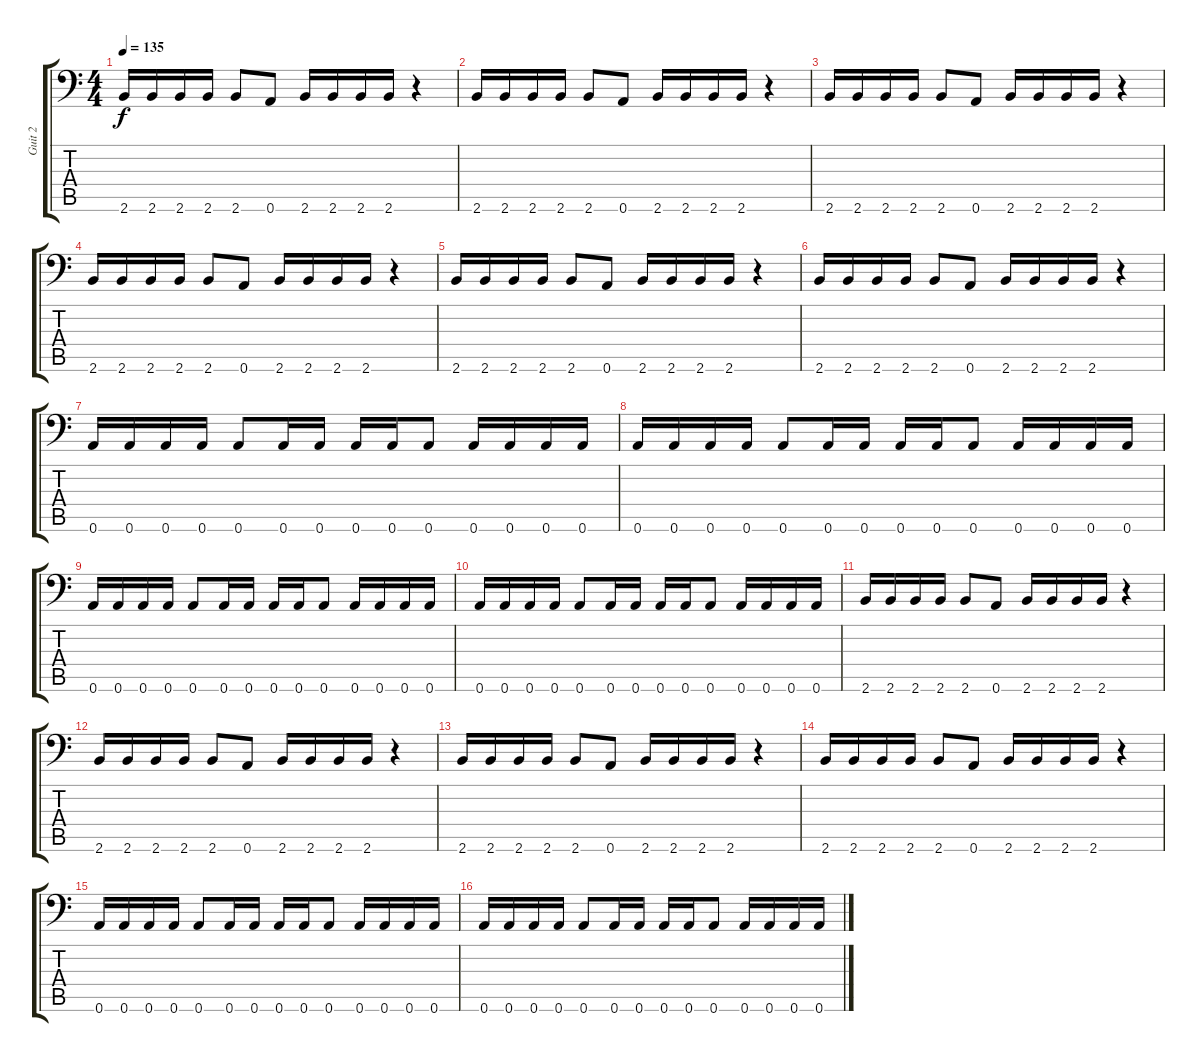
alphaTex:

\track ("Guit 2" "Guit 2") {instrument distortionguitar}
\staff {score tabs}
\tuning (A3 E3 C3 G2 D2 A1) {hide}
\ts (4 4)
\tempo 135
\clef f4
\ks c
2.6.16{dy f} 2.6.16 2.6.16 2.6.16 2.6.8 0.6.8 2.6.16 2.6.16 2.6.16 2.6.16 r.4 |
2.6.16 2.6.16 2.6.16 2.6.16 2.6.8 0.6.8 2.6.16 2.6.16 2.6.16 2.6.16 r.4 |
2.6.16 2.6.16 2.6.16 2.6.16 2.6.8 0.6.8 2.6.16 2.6.16 2.6.16 2.6.16 r.4 |
2.6.16 2.6.16 2.6.16 2.6.16 2.6.8 0.6.8 2.6.16 2.6.16 2.6.16 2.6.16 r.4 |
2.6.16 2.6.16 2.6.16 2.6.16 2.6.8 0.6.8 2.6.16 2.6.16 2.6.16 2.6.16 r.4 |
2.6.16 2.6.16 2.6.16 2.6.16 2.6.8 0.6.8 2.6.16 2.6.16 2.6.16 2.6.16 r.4 |
0.6.16 0.6.16 0.6.16 0.6.16 0.6.8 0.6.16 0.6.16 0.6.16 0.6.16 0.6.8 0.6.16 0.6.16 0.6.16 0.6.16 |
0.6.16 0.6.16 0.6.16 0.6.16 0.6.8 0.6.16 0.6.16 0.6.16 0.6.16 0.6.8 0.6.16 0.6.16 0.6.16 0.6.16 |
0.6.16 0.6.16 0.6.16 0.6.16 0.6.8 0.6.16 0.6.16 0.6.16 0.6.16 0.6.8 0.6.16 0.6.16 0.6.16 0.6.16 |
0.6.16 0.6.16 0.6.16 0.6.16 0.6.8 0.6.16 0.6.16 0.6.16 0.6.16 0.6.8 0.6.16 0.6.16 0.6.16 0.6.16 |
2.6.16 2.6.16 2.6.16 2.6.16 2.6.8 0.6.8 2.6.16 2.6.16 2.6.16 2.6.16 r.4 |
2.6.16 2.6.16 2.6.16 2.6.16 2.6.8 0.6.8 2.6.16 2.6.16 2.6.16 2.6.16 r.4 |
2.6.16 2.6.16 2.6.16 2.6.16 2.6.8 0.6.8 2.6.16 2.6.16 2.6.16 2.6.16 r.4 |
2.6.16 2.6.16 2.6.16 2.6.16 2.6.8 0.6.8 2.6.16 2.6.16 2.6.16 2.6.16 r.4 |
0.6.16 0.6.16 0.6.16 0.6.16 0.6.8 0.6.16 0.6.16 0.6.16 0.6.16 0.6.8 0.6.16 0.6.16 0.6.16 0.6.16 |
0.6.16 0.6.16 0.6.16 0.6.16 0.6.8 0.6.16 0.6.16 0.6.16 0.6.16 0.6.8 0.6.16 0.6.16 0.6.16 0.6.16
